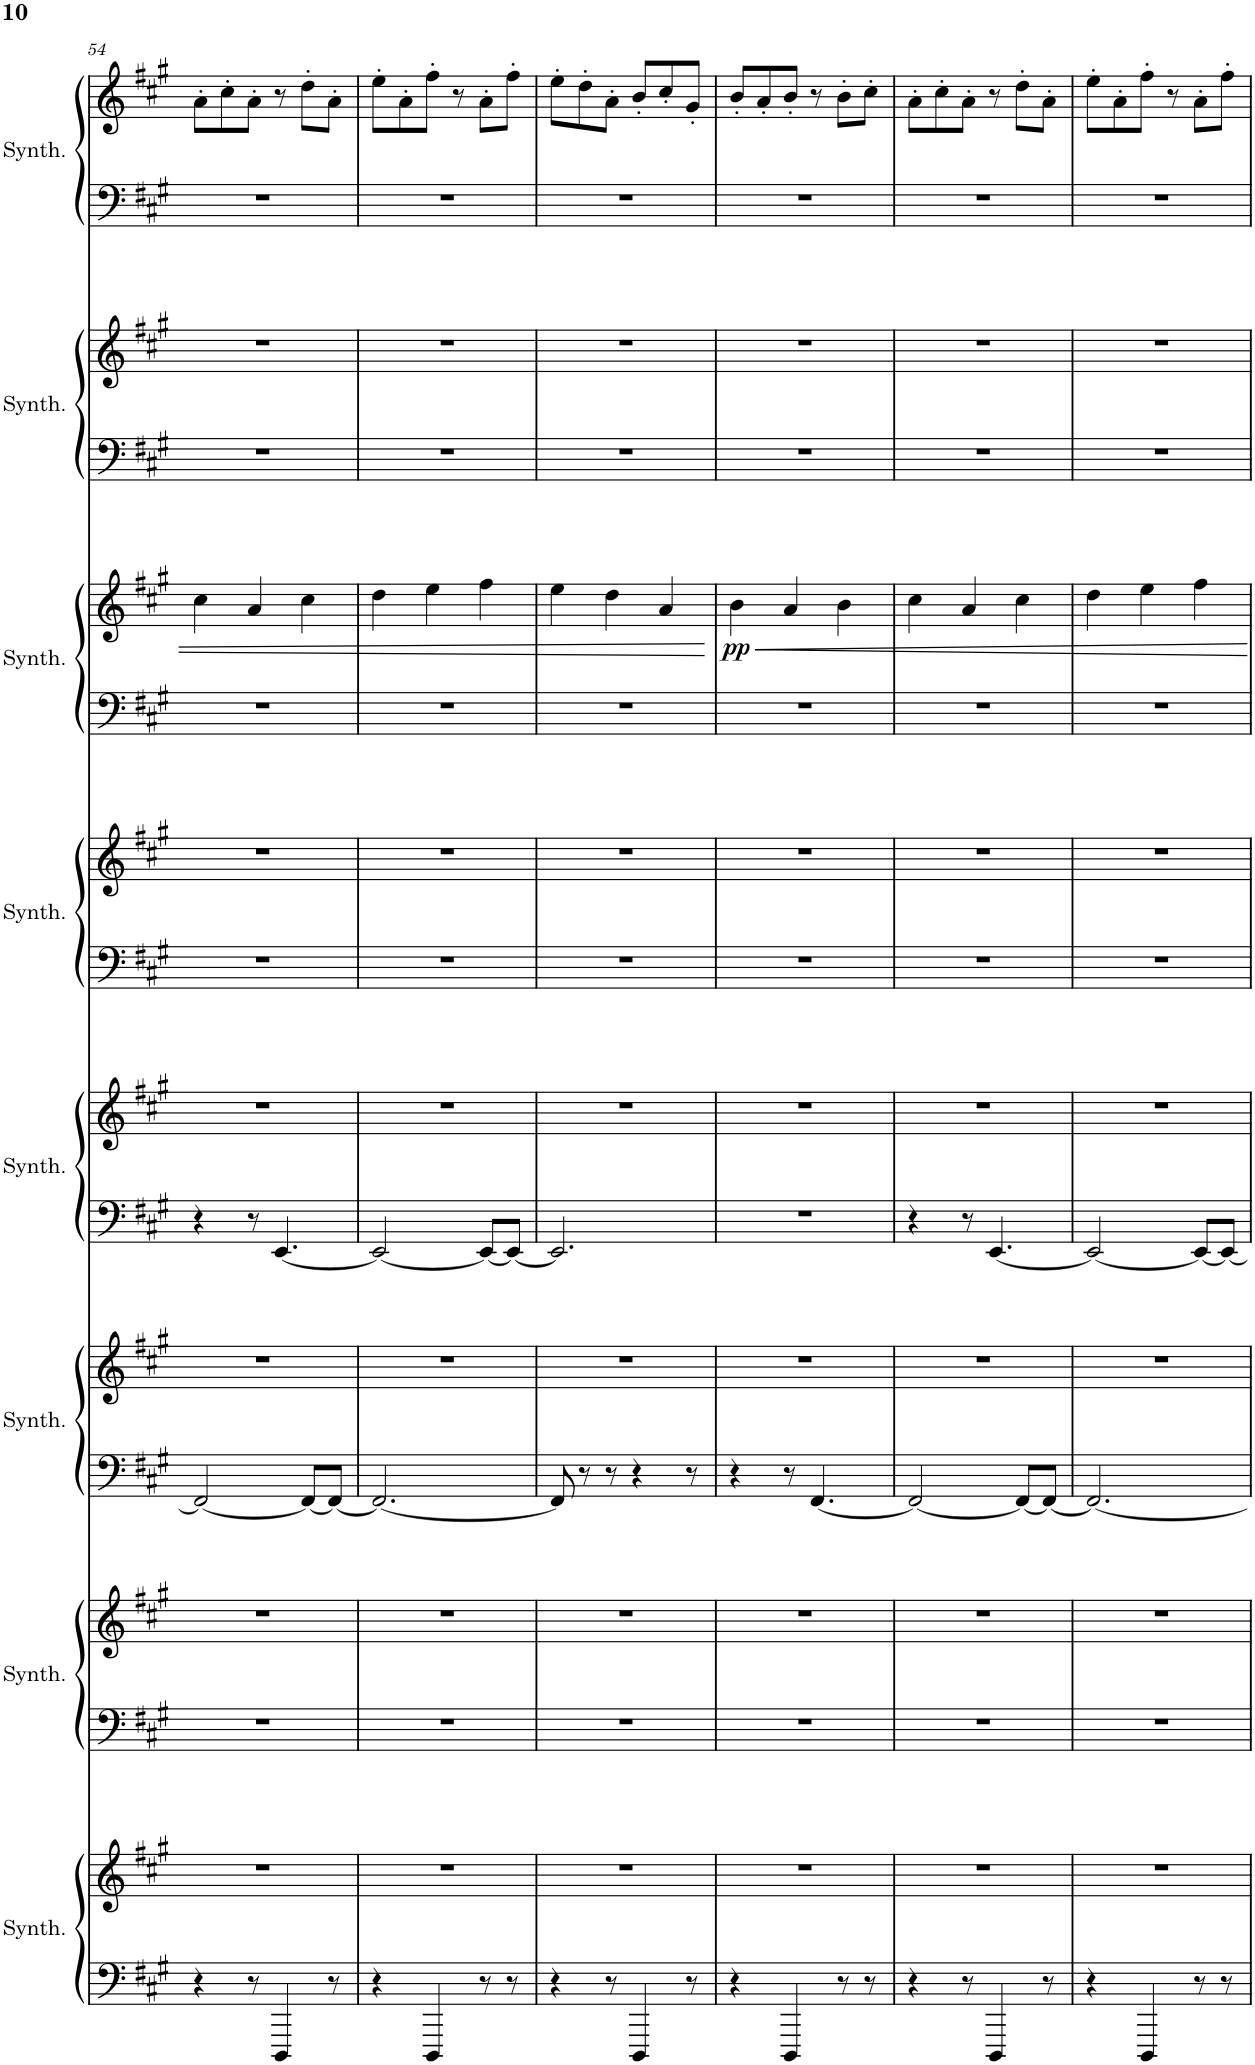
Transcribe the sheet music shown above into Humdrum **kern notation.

**kern	**kern	**kern	**kern	**kern	**kern	**kern	**kern	**kern	**kern	**kern	**kern	**dynam	**kern	**kern	**kern	**kern
*part8	*part8	*part7	*part7	*part6	*part6	*part5	*part5	*part4	*part4	*part3	*part3	*part3	*part2	*part2	*part1	*part1
*staff16	*staff15	*staff14	*staff13	*staff12	*staff11	*staff10	*staff9	*staff8	*staff7	*staff6	*staff5	*staff5/6	*staff4	*staff3	*staff2	*staff1
*I"Crystal Synthesizer	*	*I"Saw Synthesizer	*	*I"Bass Synthesizer	*	*I"Atmosphere Synthesizer	*	*I"Goblins Synthesizer	*	*I"Choir Synthesizer	*	*	*I"Bowed Synthesizer	*	*I"String Synthesizer	*
*I'Synth.	*	*I'Synth.	*	*I'Synth.	*	*I'Synth.	*	*I'Synth.	*	*I'Synth.	*	*	*I'Synth.	*	*I'Synth.	*
!!LO:PB:g=z
*clefF4	*clefG2	*clefF4	*clefG2	*clefF4	*clefG2	*clefF4	*clefG2	*clefF4	*clefG2	*clefF4	*clefG2	*	*clefF4	*clefG2	*clefF4	*clefG2
*k[f#c#g#]	*k[f#c#g#]	*k[f#c#g#]	*k[f#c#g#]	*k[f#c#g#]	*k[f#c#g#]	*k[f#c#g#]	*k[f#c#g#]	*k[f#c#g#]	*k[f#c#g#]	*k[f#c#g#]	*k[f#c#g#]	*	*k[f#c#g#]	*k[f#c#g#]	*k[f#c#g#]	*k[f#c#g#]
*M6/8	*M6/8	*M6/8	*M6/8	*M6/8	*M6/8	*M6/8	*M6/8	*M6/8	*M6/8	*M6/8	*M6/8	*	*M6/8	*M6/8	*M6/8	*M6/8
=54	=54	=54	=54	=54	=54	=54	=54	=54	=54	=54	=54	=54	=54	=54	=54	=54
4r	2.r	2.r	2.r	2FF#/_	2.r	4r	2.r	2.r	2.r	2.r	4cc#\	.	2.r	2.r	2.r	8a'\L
.	.	.	.	.	.	.	.	.	.	.	.	.	.	.	.	8cc#'\
8r	.	.	.	.	.	8r	.	.	.	.	4a/	.	.	.	.	8a'\J
4DDD/	.	.	.	.	.	[4.EE/	.	.	.	.	.	.	.	.	.	8r
.	.	.	.	8FF#/L_	.	.	.	.	.	.	4cc#\	.	.	.	.	8dd'\L
8r	.	.	.	8FF#/J_	.	.	.	.	.	.	.	.	.	.	.	8a'\J
=55	=55	=55	=55	=55	=55	=55	=55	=55	=55	=55	=55	=55	=55	=55	=55	=55
4r	2.r	2.r	2.r	2.FF#/_	2.r	2EE/_	2.r	2.r	2.r	2.r	4dd\	.	2.r	2.r	2.r	8ee'\L
.	.	.	.	.	.	.	.	.	.	.	.	.	.	.	.	8a'\
4DDD/	.	.	.	.	.	.	.	.	.	.	4ee\	.	.	.	.	8ff#'\J
.	.	.	.	.	.	.	.	.	.	.	.	.	.	.	.	8r
8r	.	.	.	.	.	8EE/L_	.	.	.	.	4ff#\	.	.	.	.	8a'\L
8r	.	.	.	.	.	8EE/J_	.	.	.	.	.	.	.	.	.	8ff#'\J
=56	=56	=56	=56	=56	=56	=56	=56	=56	=56	=56	=56	=56	=56	=56	=56	=56
4r	2.r	2.r	2.r	8FF#/]	2.r	2.EE/]	2.r	2.r	2.r	2.r	4ee\	.	2.r	2.r	2.r	8ee'\L
.	.	.	.	8r	.	.	.	.	.	.	.	.	.	.	.	8dd'\
8r	.	.	.	8r	.	.	.	.	.	.	4dd\	.	.	.	.	8a'\J
4DDD/	.	.	.	4r	.	.	.	.	.	.	.	.	.	.	.	8b'/L
.	.	.	.	.	.	.	.	.	.	.	4a/	.	.	.	.	8cc#'/
8r	.	.	.	8r	.	.	.	.	.	.	.	.	.	.	.	8g#'/J
=57	=57	=57	=57	=57	=57	=57	=57	=57	=57	=57	=57	=57	=57	=57	=57	=57
!	!	!	!	!	!	!	!	!	!	!	!	!LO:DY:b	!	!	!	!
4r	2.r	2.r	2.r	4r	2.r	2.r	2.r	2.r	2.r	2.r	4b\	pp	2.r	2.r	2.r	8b'/L
.	.	.	.	.	.	.	.	.	.	.	.	.	.	.	.	8a'/
4DDD/	.	.	.	8r	.	.	.	.	.	.	4a/	.	.	.	.	8b'/J
.	.	.	.	[4.FF#/	.	.	.	.	.	.	.	.	.	.	.	8r
8r	.	.	.	.	.	.	.	.	.	.	4b\	.	.	.	.	8b'\L
8r	.	.	.	.	.	.	.	.	.	.	.	.	.	.	.	8cc#'\J
=58	=58	=58	=58	=58	=58	=58	=58	=58	=58	=58	=58	=58	=58	=58	=58	=58
4r	2.r	2.r	2.r	2FF#/_	2.r	4r	2.r	2.r	2.r	2.r	4cc#\	.	2.r	2.r	2.r	8a'\L
.	.	.	.	.	.	.	.	.	.	.	.	.	.	.	.	8cc#'\
8r	.	.	.	.	.	8r	.	.	.	.	4a/	.	.	.	.	8a'\J
4DDD/	.	.	.	.	.	[4.EE/	.	.	.	.	.	.	.	.	.	8r
.	.	.	.	8FF#/L_	.	.	.	.	.	.	4cc#\	.	.	.	.	8dd'\L
8r	.	.	.	8FF#/J_	.	.	.	.	.	.	.	.	.	.	.	8a'\J
=59	=59	=59	=59	=59	=59	=59	=59	=59	=59	=59	=59	=59	=59	=59	=59	=59
4r	2.r	2.r	2.r	2.FF#/_	2.r	2EE/_	2.r	2.r	2.r	2.r	4dd\	.	2.r	2.r	2.r	8ee'\L
.	.	.	.	.	.	.	.	.	.	.	.	.	.	.	.	8a'\
4DDD/	.	.	.	.	.	.	.	.	.	.	4ee\	.	.	.	.	8ff#'\J
.	.	.	.	.	.	.	.	.	.	.	.	.	.	.	.	8r
8r	.	.	.	.	.	8EE/L_	.	.	.	.	4ff#\	.	.	.	.	8a'\L
8r	.	.	.	.	.	8EE/J_	.	.	.	.	.	.	.	.	.	8ff#'\J
=	=	=	=	=	=	=	=	=	=	=	=	=	=	=	=	=
*-	*-	*-	*-	*-	*-	*-	*-	*-	*-	*-	*-	*-	*-	*-	*-	*-
